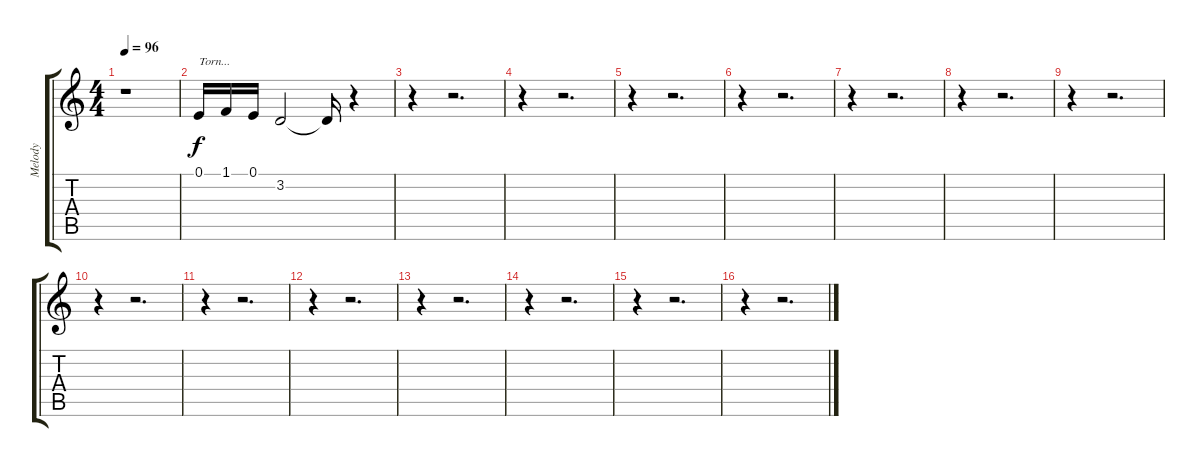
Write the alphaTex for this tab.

\track ("Melody" "Melody") {instrument altosax}
\staff {score tabs}
\tuning (E4 B3 G3 D3 A2 E2) {hide}
\ts (4 4)
\tempo 96
\clef g2
\ks c
r.1{dy f} |
0.1.16{txt "Torn..."} 1.1.16 0.1.16 3.2.2 3.2{t}.16 r.4 |
r.4 r.2{d} |
r.4 r.2{d} |
r.4 r.2{d} |
r.4 r.2{d} |
r.4 r.2{d} |
r.4 r.2{d} |
r.4 r.2{d} |
r.4 r.2{d} |
r.4 r.2{d} |
r.4 r.2{d} |
r.4 r.2{d} |
r.4 r.2{d} |
r.4 r.2{d} |
r.4 r.2{d}
